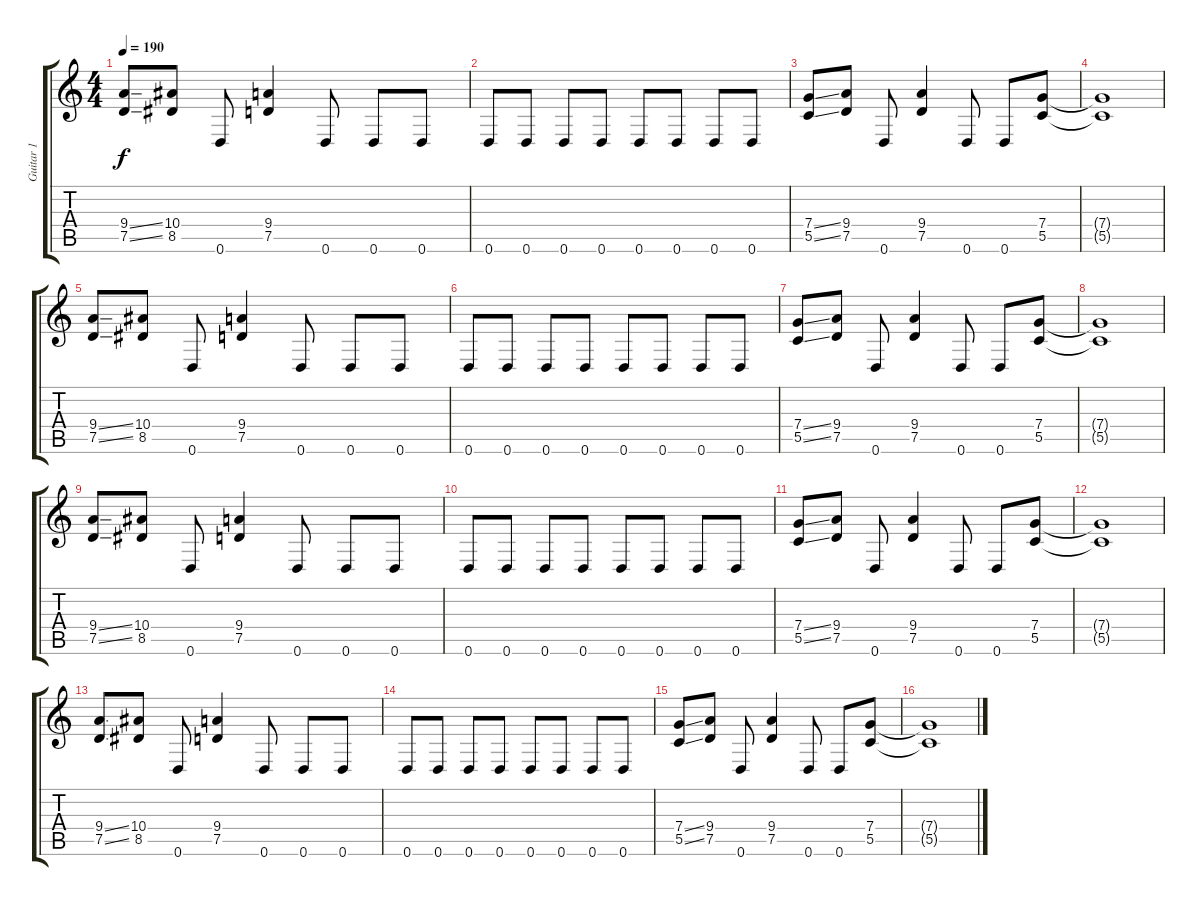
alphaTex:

\track ("Guitar 1" "Guitar 1") {instrument distortionguitar}
\staff {score tabs}
\tuning (D4 A3 F3 C3 G2 D2) {hide}
\ts (4 4)
\tempo 190
\clef g2
\ks c
(9.4{ss} 7.5{ss}).8{dy f instrument distortionguitar} (10.4 8.5).8 0.6.8 (9.4 7.5).4 0.6.8 0.6.8 0.6.8 |
0.6.8 0.6.8 0.6.8 0.6.8 0.6.8 0.6.8 0.6.8 0.6.8 |
(7.4{ss} 5.5{ss}).8 (9.4 7.5).8 0.6.8 (9.4 7.5).4 0.6.8 0.6.8 (7.4 5.5).8 |
(7.4{t} 5.5{t}).1 |
(9.4{ss} 7.5{ss}).8 (10.4 8.5).8 0.6.8 (9.4 7.5).4 0.6.8 0.6.8 0.6.8 |
0.6.8 0.6.8 0.6.8 0.6.8 0.6.8 0.6.8 0.6.8 0.6.8 |
(7.4{ss} 5.5{ss}).8 (9.4 7.5).8 0.6.8 (9.4 7.5).4 0.6.8 0.6.8 (7.4 5.5).8 |
(7.4{t} 5.5{t}).1 |
(9.4{ss} 7.5{ss}).8 (10.4 8.5).8 0.6.8 (9.4 7.5).4 0.6.8 0.6.8 0.6.8 |
0.6.8 0.6.8 0.6.8 0.6.8 0.6.8 0.6.8 0.6.8 0.6.8 |
(7.4{ss} 5.5{ss}).8 (9.4 7.5).8 0.6.8 (9.4 7.5).4 0.6.8 0.6.8 (7.4 5.5).8 |
(7.4{t} 5.5{t}).1 |
(9.4{ss} 7.5{ss}).8 (10.4 8.5).8 0.6.8 (9.4 7.5).4 0.6.8 0.6.8 0.6.8 |
0.6.8 0.6.8 0.6.8 0.6.8 0.6.8 0.6.8 0.6.8 0.6.8 |
(7.4{ss} 5.5{ss}).8 (9.4 7.5).8 0.6.8 (9.4 7.5).4 0.6.8 0.6.8 (7.4 5.5).8 |
(7.4{t} 5.5{t}).1
